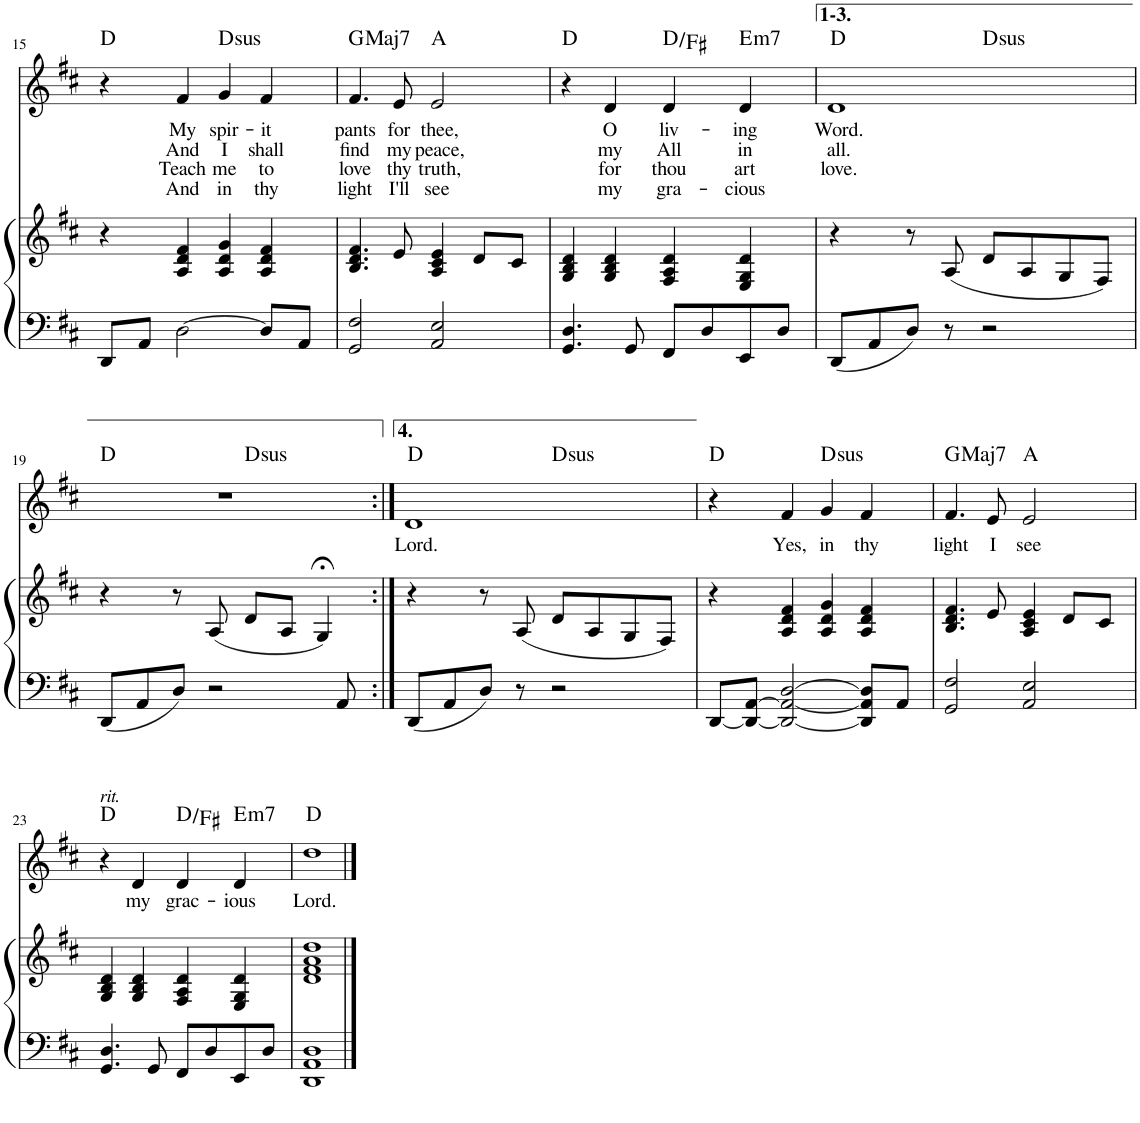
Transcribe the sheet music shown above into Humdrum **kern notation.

**kern	**kern	**kern	**text	**text	**text	**text	**harte
*part2	*part2	*part1	*part1	*part1	*part1	*part1	*part1
*staff3	*staff2	*staff1	*staff1	*staff1	*staff1	*staff1	*
*I"Piano	*	*I"Voice	*	*	*	*	*
*I'Pno	*	*I'V	*	*	*	*	*
!!LO:PB:g=z
*clefF4	*clefG2	*clefG2	*	*	*	*	*
*k[f#c#]	*k[f#c#]	*k[f#c#]	*	*	*	*	*
*D:	*D:	*D:	*	*	*	*	*
*M4/4	*M4/4	*M4/4	*	*	*	*	*
=15	=15	=15	=15	=15	=15	=15	=15
8DD/L	4r	4r	.	.	.	.	D:maj
8AA/J	.	.	.	.	.	.	.
!	!	!	!LO:LY:b	!LO:LY:b	!LO:LY:b	!LO:LY:b	!
[2D\	4A/ 4d/ 4f#/	4f#/	My	And	Teach	And	.
!	!	!	!LO:LY:b	!LO:LY:b	!LO:LY:b	!LO:LY:b	!LO:H:kt=sus
.	4A/ 4d/ 4g/	4g/	-spir-	-I	-me	-in	D:sus4
!	!	!	!LO:LY:b	!LO:LY:b	!LO:LY:b	!LO:LY:b	!
8D/L]	4A/ 4d/ 4f#/	4f#/	-it	-shall	-to	-thy	.
8AA/J	.	.	.	.	.	.	.
=16	=16	=16	=16	=16	=16	=16	=16
!	!	!	!LO:LY:b	!LO:LY:b	!LO:LY:b	!LO:LY:b	!LO:H:kt=Maj7
2GG/ 2F#/	4.B/ 4.d/ 4.f#/	4.f#/	-pants	-find	-love	-light	G:maj7
!	!	!	!LO:LY:b	!LO:LY:b	!LO:LY:b	!LO:LY:b	!
.	8e/	8e/	-for	-my	-thy	-I'll	.
!	!	!	!LO:LY:b	!LO:LY:b	!LO:LY:b	!LO:LY:b	!
2AA/ 2E/	4A/ 4c#/ 4e/	2e/	-thee,	-peace,	-truth,	-see	A:maj
.	8d/L	.	.	.	.	.	.
.	8c#/J	.	.	.	.	.	.
=17	=17	=17	=17	=17	=17	=17	=17
4.GG/ 4.D/	4G/ 4B/ 4d/	4r	.	.	.	.	D:maj
!	!	!	!LO:LY:b	!LO:LY:b	!LO:LY:b	!LO:LY:b	!
.	4G/ 4B/ 4d/	4d/	-O	-my	-for	-my	.
8GG/	.	.	.	.	.	.	.
!	!	!	!LO:LY:b	!LO:LY:b	!LO:LY:b	!LO:LY:b	!
8FF#/L	4F#/ 4A/ 4d/	4d/	-liv-	-All	-thou	-gra-	D:maj/3
8D/	.	.	.	.	.	.	.
!	!	!	!LO:LY:b	!LO:LY:b	!LO:LY:b	!LO:LY:b	!LO:H:kt=m7
8EE/	4E/ 4G/ 4d/	4d/	-ing	-in	-art	-cious	E:min7
8D/J	.	.	.	.	.	.	.
=18	=18	=18	=18	=18	=18	=18	=18
!	!	!	!LO:LY:b	!LO:LY:b	!LO:LY:b	!	!
*	*	*^	*	*	*	*	*
8DD/L	4r	1d	2ryy	-Word.	-all.	-love.	.	D:maj
8AA/	.	.	.	.	.	.	.	.
8D/J	8r	.	.	.	.	.	.	.
8r	(8A/	.	.	.	.	.	.	.
!	!	!	!	!	!	!	!	!LO:H:kt=sus
2r	8d/L	.	2ryy	.	.	.	.	D:sus4
.	8A/	.	.	.	.	.	.	.
.	8G/	.	.	.	.	.	.	.
.	8F#/J)	.	.	.	.	.	.	.
!!LO:LB:g=z	!!
=19	=19	=19	=19	=19	=19	=19	=19	=19
8DD/L	4r	1r	2ryy	.	.	.	.	D:maj
8AA/	.	.	.	.	.	.	.	.
8D/J	8r	.	.	.	.	.	.	.
2r	(8A/	.	.	.	.	.	.	.
!	!	!	!	!	!	!	!	!LO:H:kt=sus
.	8d/L	.	2ryy	.	.	.	.	D:sus4
.	8A/J	.	.	.	.	.	.	.
.	4G;</)	.	.	.	.	.	.	.
8AA/	.	.	.	.	.	.	.	.
=20:|!	=20:|!	=20:|!	=20:|!	=20:|!	=20:|!	=20:|!	=20:|!	=20:|!
!	!	!	!	!LO:LY:b	!	!	!	!
8DD/L	4r	1d	2ryy	Lord.	.	.	.	D:maj
8AA/	.	.	.	.	.	.	.	.
8D/J	8r	.	.	.	.	.	.	.
8r	(8A/	.	.	.	.	.	.	.
!	!	!	!	!	!	!	!	!LO:H:kt=sus
2r	8d/L	.	2ryy	.	.	.	.	D:sus4
.	8A/	.	.	.	.	.	.	.
.	8G/	.	.	.	.	.	.	.
.	8F#/J)	.	.	.	.	.	.	.
*	*	*v	*v	*	*	*	*	*
=21	=21	=21	=21	=21	=21	=21	=21
[8DD/L	4r	4r	.	.	.	.	D:maj
8DD/_ [8AA/J	.	.	.	.	.	.	.
!	!	!	!LO:LY:b	!	!	!	!
2DD/_ 2AA/_ [2D/	4A/ 4d/ 4f#/	4f#/	Yes,	.	.	.	.
!	!	!	!LO:LY:b	!	!	!	!LO:H:kt=sus
.	4A/ 4d/ 4g/	4g/	in	.	.	.	D:sus4
!	!	!	!LO:LY:b	!	!	!	!
8DD/] 8AA/] 8D/]L	4A/ 4d/ 4f#/	4f#/	thy	.	.	.	.
8AA/J	.	.	.	.	.	.	.
=22	=22	=22	=22	=22	=22	=22	=22
!	!	!	!LO:LY:b	!	!	!	!LO:H:kt=Maj7
2GG/ 2F#/	4.B/ 4.d/ 4.f#/	4.f#/	light	.	.	.	G:maj7
!	!	!	!LO:LY:b	!	!	!	!
.	8e/	8e/	I	.	.	.	.
!	!	!	!LO:LY:b	!	!	!	!
2AA/ 2E/	4A/ 4c#/ 4e/	2e/	see	.	.	.	A:maj
.	8d/L	.	.	.	.	.	.
.	8c#/J	.	.	.	.	.	.
!!LO:LB:g=z
=23	=23	=23	=23	=23	=23	=23	=23
!	!	!LO:TX:a:i:t=rit.	!	!	!	!	!
4.GG/ 4.D/	4G/ 4B/ 4d/	4r	.	.	.	.	D:maj
!	!	!	!LO:LY:b	!	!	!	!
.	4G/ 4B/ 4d/	4d/	my	.	.	.	.
8GG/	.	.	.	.	.	.	.
!	!	!	!LO:LY:b	!	!	!	!
8FF#/L	4F#/ 4A/ 4d/	4d/	grac-	.	.	.	D:maj/3
8D/	.	.	.	.	.	.	.
!	!	!	!LO:LY:b	!	!	!	!LO:H:kt=m7
8EE/	4E/ 4G/ 4d/	4d/	-ious	.	.	.	E:min7
8D/J	.	.	.	.	.	.	.
=24	=24	=24	=24	=24	=24	=24	=24
!	!	!	!LO:LY:b	!	!	!	!
1DD 1AA 1D	1d 1f# 1a 1dd	1dd	Lord.	.	.	.	D:maj
==	==	==	==	==	==	==	==
*-	*-	*-	*-	*-	*-	*-	*-
